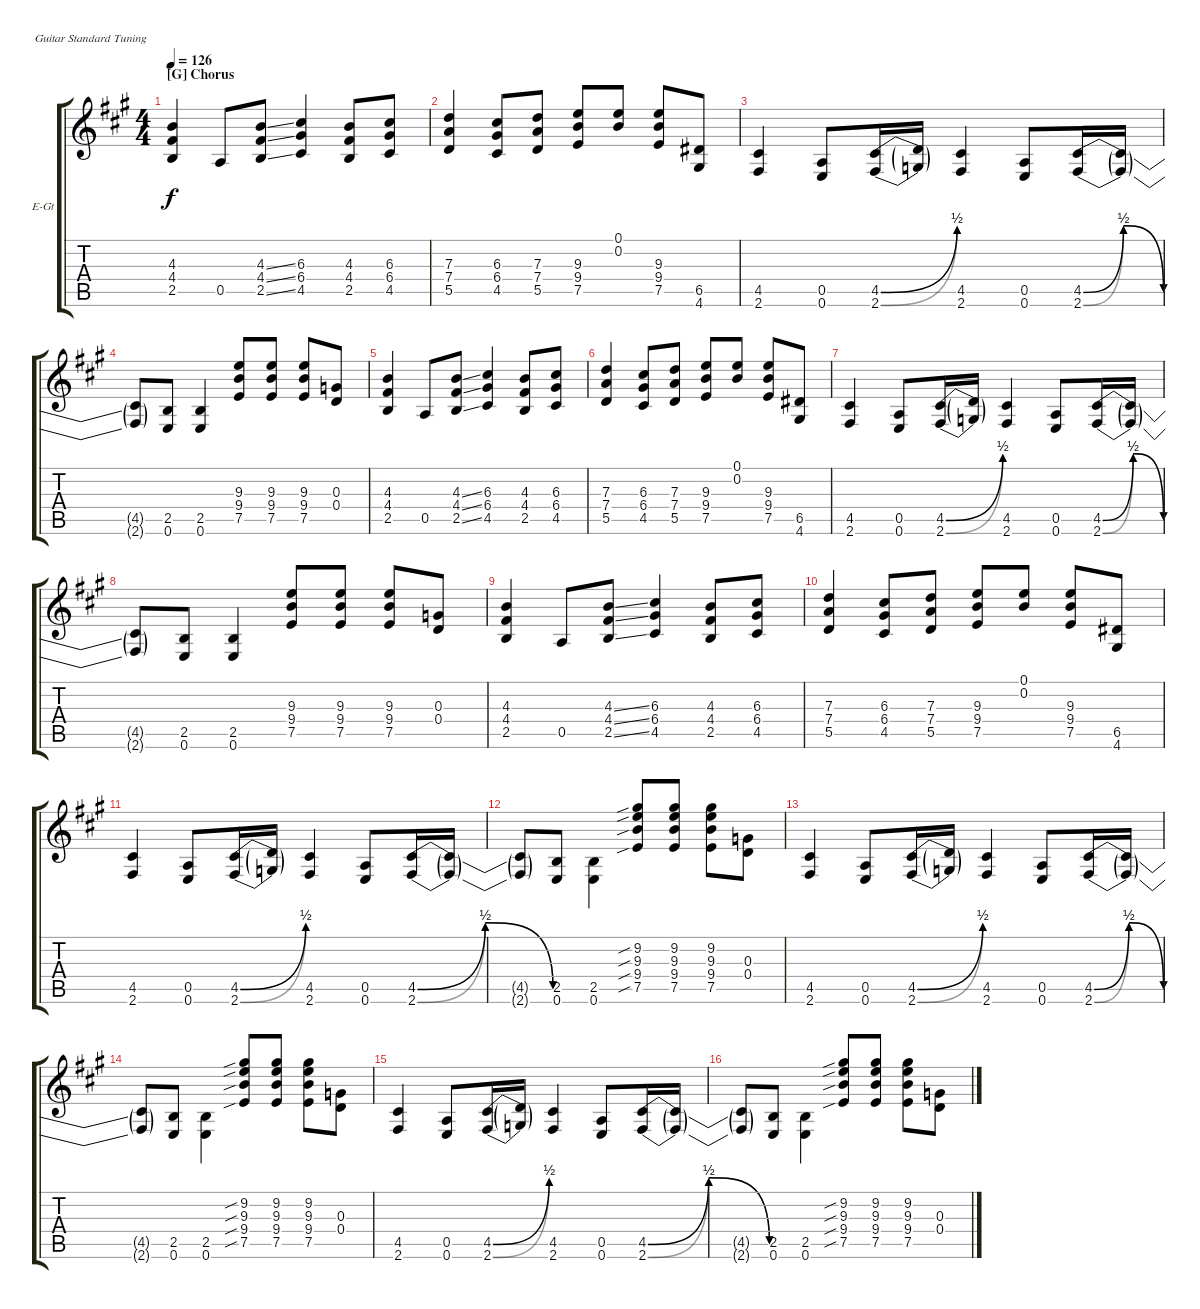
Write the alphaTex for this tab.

\defaultSystemsLayout 4
\bracketExtendMode groupsimilarinstruments
\firstSystemTrackNameOrientation horizontal
\otherSystemsTrackNameOrientation horizontal
\track ("Electric Guitar" "E-Gt") {instrument distortionguitar}
\staff {score tabs}
\tuning (E4 B3 G3 D3 A2 E2)
\ts (4 4)
\section ("G" "Chorus")
\tempo 126
\clef g2
\scale
1.07062
\ks a
(2.5 4.4 4.3).4{dy f} 0.5.8 (2.5{ss} 4.4{ss} 4.3{ss}).8 (4.5 6.4 6.3).4 (2.5 4.4 4.3).8 (4.5 6.4 6.3).8 |
\scale
0.929382 (5.5 7.4 7.3).4 (4.5 6.4 6.3).8 (5.5 7.4 7.3).8 (7.5 9.4 9.3).8 (0.1 0.2).8 (7.5 9.4 9.3).8 (4.6 6.5).8 |
\scale
1.07062 (2.6 4.5).4 (0.6 0.5).8 (2.6{be (bend 0 0 15.6 2)} 4.5{be (bend 0 0 15 2)}).16 (2.6{t} 4.5{t}).16 (2.6 4.5).4 (0.6 0.5).8 (2.6{be (bendrelease 0 0 11.4 2 20.4 2 30 0)} 4.5{be (bendrelease 0 0 10.799999999999999 2 20.4 2 30 0)}).16 (2.6{t} 4.5{t}).16 |
\scale
0.929382 (2.6{t} 4.5{t}).8 (0.6 2.5).8 (0.6 2.5).4 (7.5 9.4 9.3).8 (7.5 9.4 9.3).8 (7.5 9.4 9.3).8 (0.4 0.3).8 |
\scale
1.07062 (2.5 4.4 4.3).4 0.5.8 (2.5{ss} 4.4{ss} 4.3{ss}).8 (4.5 6.4 6.3).4 (2.5 4.4 4.3).8 (4.5 6.4 6.3).8 |
\scale
0.929382 (5.5 7.4 7.3).4 (4.5 6.4 6.3).8 (5.5 7.4 7.3).8 (7.5 9.4 9.3).8 (0.1 0.2).8 (7.5 9.4 9.3).8 (4.6 6.5).8 |
\scale
1.07062 (2.6 4.5).4 (0.6 0.5).8 (2.6{be (bend 0 0 15.6 2)} 4.5{be (bend 0 0 15 2)}).16 (2.6{t} 4.5{t}).16 (2.6 4.5).4 (0.6 0.5).8 (2.6{be (bendrelease 0 0 10.799999999999999 2 20.4 2 30 0)} 4.5{be (bendrelease 0 0 11.4 2 20.4 2 30 0)}).16 (2.6{t} 4.5{t}).16 |
\scale
0.929382 (2.6{t} 4.5{t}).8 (0.6 2.5).8 (0.6 2.5).4 (7.5 9.4 9.3).8 (7.5 9.4 9.3).8 (7.5 9.4 9.3).8 (0.4 0.3).8 |
\scale
1.07062 (2.5 4.4 4.3).4 0.5.8 (2.5{ss} 4.4{ss} 4.3{ss}).8 (4.5 6.4 6.3).4 (2.5 4.4 4.3).8 (4.5 6.4 6.3).8 |
\scale
0.929382 (5.5 7.4 7.3).4 (4.5 6.4 6.3).8 (5.5 7.4 7.3).8 (7.5 9.4 9.3).8 (0.1 0.2).8 (7.5 9.4 9.3).8 (4.6 6.5).8 |
\scale
1.07062 (2.6 4.5).4 (0.6 0.5).8 (2.6{be (bend 0 0 15.6 2)} 4.5{be (bend 0 0 15 2)}).16 (2.6{t} 4.5{t}).16 (2.6 4.5).4 (0.6 0.5).8 (2.6{be (bendrelease 0 0 11.4 2 20.4 2 30 0)} 4.5{be (bendrelease 0 0 12 2 20.4 2 30 0)}).16 (2.6{t} 4.5{t}).16 |
\scale
0.929382 (2.6{t} 4.5{t}).8 (0.6 2.5).8 (0.6 2.5).4 (7.5{sib} 9.4{sib} 9.3{sib} 9.2{sib}).8{beam invert} (7.5 9.4 9.3 9.2).8 (7.5 9.4 9.3 9.2).8 (0.4 0.3).8 |
\scale
1.07062 (2.6 4.5).4 (0.6 0.5).8 (2.6{be (bend 0 0 15.6 2)} 4.5{be (bend 0 0 15 2)}).16 (2.6{t} 4.5{t}).16 (2.6 4.5).4 (0.6 0.5).8 (2.6{be (bendrelease 0 0 11.4 2 20.4 2 30 0)} 4.5{be (bendrelease 0 0 12 2 20.4 2 30 0)}).16 (2.6{t} 4.5{t}).16 |
\scale
0.929382 (2.6{t} 4.5{t}).8 (0.6 2.5).8 (0.6 2.5).4 (7.5{sib} 9.4{sib} 9.3{sib} 9.2{sib}).8{beam invert} (7.5 9.4 9.3 9.2).8 (7.5 9.4 9.3 9.2).8 (0.4 0.3).8 |
\scale
1.07062 (2.6 4.5).4 (0.6 0.5).8 (2.6{be (bend 0 0 15.6 2)} 4.5{be (bend 0 0 15 2)}).16 (2.6{t} 4.5{t}).16 (2.6 4.5).4 (0.6 0.5).8 (2.6{be (bendrelease 0 0 11.4 2 20.4 2 30 0)} 4.5{be (bendrelease 0 0 12 2 20.4 2 30 0)}).16 (2.6{t} 4.5{t}).16 |
\scale
0.929382 (2.6{t} 4.5{t}).8 (0.6 2.5).8 (0.6 2.5).4 (7.5{sib} 9.4{sib} 9.3{sib} 9.2{sib}).8{beam invert} (7.5 9.4 9.3 9.2).8 (7.5 9.4 9.3 9.2).8 (0.4 0.3).8
